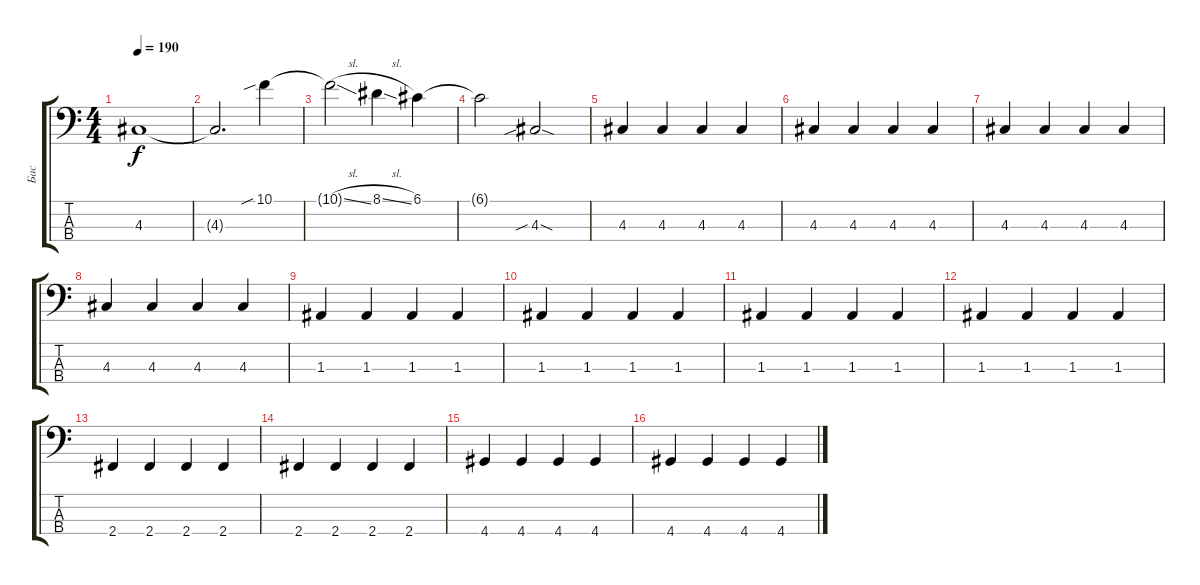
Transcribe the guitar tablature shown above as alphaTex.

\track ("Бас" "Бас") {instrument electricbassfinger}
\staff {score tabs}
\tuning (G2 D2 A1 E1) {hide}
\ts (4 4)
\tempo 190
\clef f4
\ks c
4.3.1{dy f} |
4.3{t}.2{d} 10.1{sib}.4 |
10.1{sl t}.2 8.1{sl}.4 6.1.4 |
6.1{t}.2 4.3{sib sod}.2 |
4.3.4 4.3.4 4.3.4 4.3.4 |
4.3.4 4.3.4 4.3.4 4.3.4 |
4.3.4 4.3.4 4.3.4 4.3.4 |
4.3.4 4.3.4 4.3.4 4.3.4 |
1.3.4 1.3.4 1.3.4 1.3.4 |
1.3.4 1.3.4 1.3.4 1.3.4 |
1.3.4 1.3.4 1.3.4 1.3.4 |
1.3.4 1.3.4 1.3.4 1.3.4 |
2.4.4 2.4.4 2.4.4 2.4.4 |
2.4.4 2.4.4 2.4.4 2.4.4 |
4.4.4 4.4.4 4.4.4 4.4.4 |
4.4.4 4.4.4 4.4.4 4.4.4
